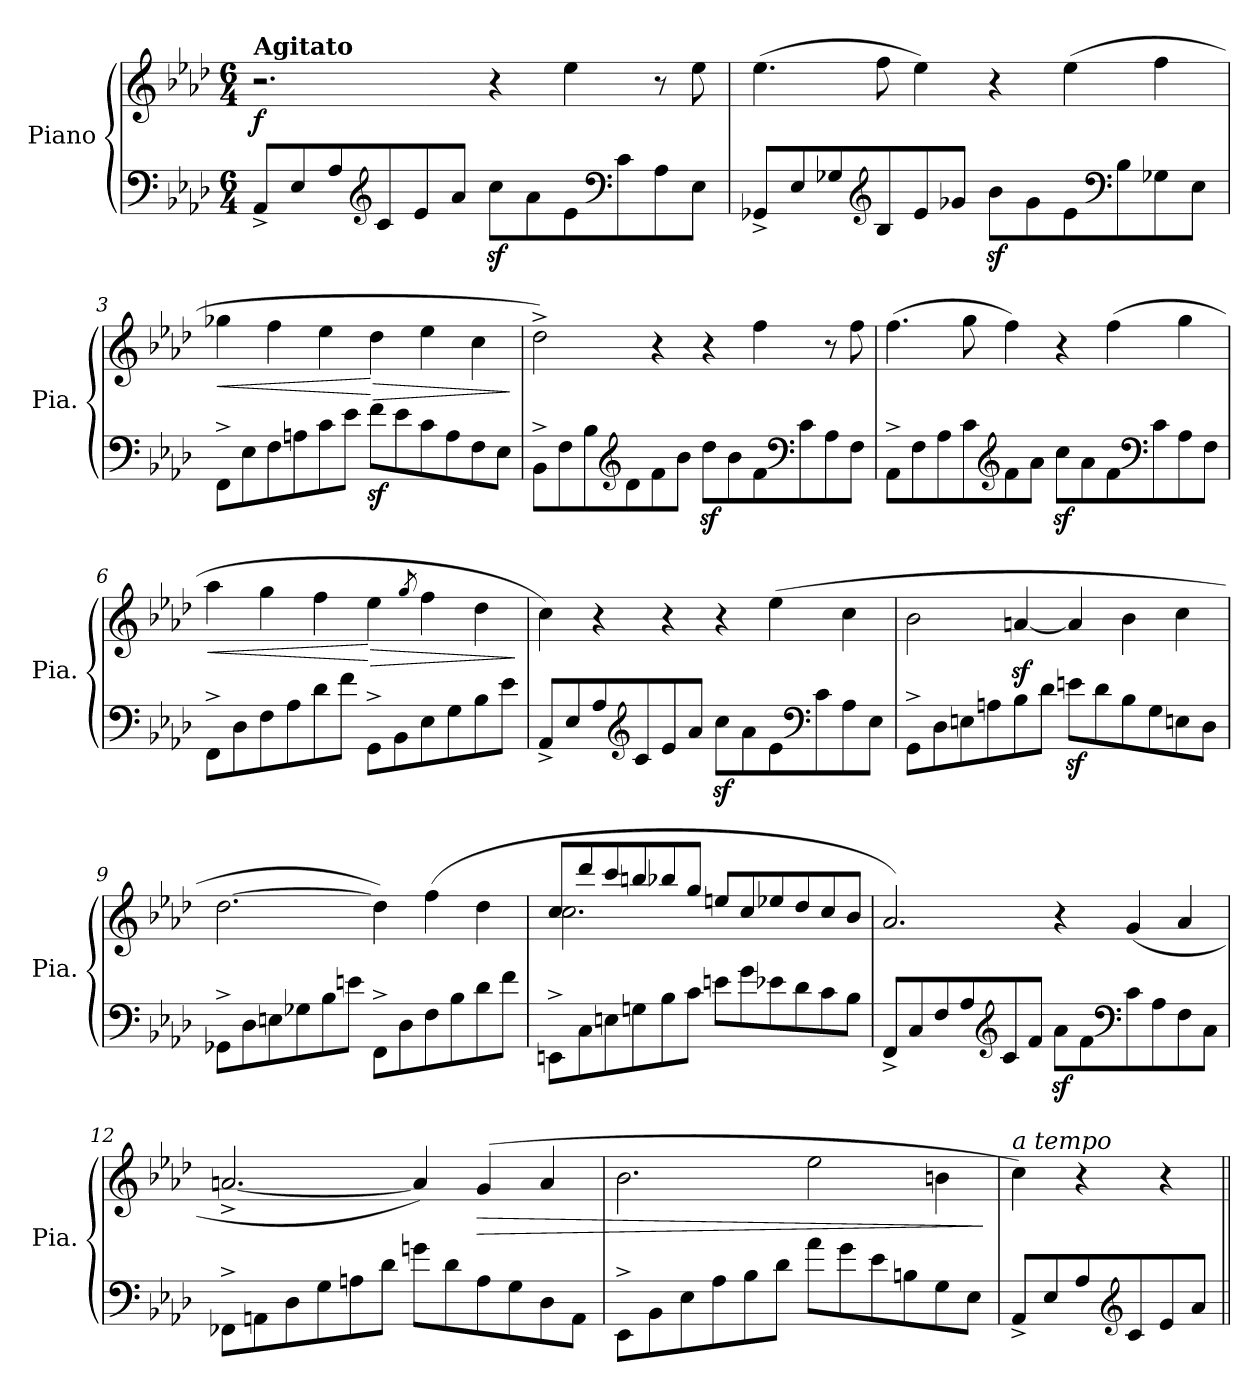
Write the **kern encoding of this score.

**kern	**kern	**dynam
*part1	*part1	*part1
*staff2	*staff1	*staff1/2
*I"Piano	*	*
*I'Pia.	*	*
*clefF4	*clefG2	*
*k[b-e-a-d-]	*k[b-e-a-d-]	*
*M6/4	*M6/4	*
*MM168	*MM168	*
=1	=1	=1
!	!LO:TX:a:B:t=Agitato	!
!	!	!LO:DY:b
8AA-^/L	2.r	f
8E-/	.	.
8A-/	.	.
*clefG2	*	*
8c/	.	.
8e-/	.	.
8a-/J	.	.
8ccz<\L	4r	.
8a-\	.	.
8e-\	4ee-\	.
*clefF4	*	*
8c\	.	.
8A-\	8r	.
8E-\J	8ee-\	.
=2	=2	=2
8GG-X^/L	(4.ee-\	.
8E-/	.	.
8G-X/	.	.
*clefG2	*	*
8B-/	8ff\	.
8e-/	4ee-\)	.
8g-X/J	.	.
8b-z<\L	4r	.
8g-\	.	.
8e-\	(4ee-\	.
*clefF4	*	*
8B-\	.	.
8G-X\	4ff\	.
8E-\J	.	.
!!LO:LB:g=z
=3	=3	=3
!	!	!LO:HP:b
8FF^\L	4gg-X\	<
8E-\	.	.
8F\	4ff\	.
8An\	.	.
8c\	4ee-\	.
8e-\J	.	.
!	!	!LO:HP:n=1:b
8fz<\L	4dd-\	[ >
8e-\	.	.
8c\	4ee-\	.
8A\	.	.
8F\	4cc\	.
8E-\J	.	.
.	.	]
=4	=4	=4
8BB-^\L	2dd-^\)	.
8F\	.	.
8B-\	.	.
*clefG2	*	*
8d-\	.	.
8f\	4r	.
8b-\J	.	.
8dd-z<\L	4r	.
8b-\	.	.
8f\	4ff\	.
*clefF4	*	*
8c\	.	.
8A-\	8r	.
8F\J	8ff\	.
!!LO:LB:g=z
=5	=5	=5
8AA-^\L	(4.ff\	.
8F\	.	.
8A-\	.	.
8c\	8gg\	.
*clefG2	*	*
8f\	4ff\)	.
8a-\J	.	.
8ccz<\L	4r	.
8a-\	.	.
8f\	(4ff\	.
*clefF4	*	*
8c\	.	.
8A-\	4gg\	.
8F\J	.	.
=6	=6	=6
!	!	!LO:HP:b
8FF^\L	4aa-\	<
8D-\	.	.
8F\	4gg\	.
8A-\	.	.
8d-\	4ff\	.
8f\J	.	.
!	!	!LO:HP:n=1:b
8GG^\L	4ee-\	[ >
8BB-\	.	.
.	8qgg/	.
8E-\	4ff\	.
8G\	.	.
8B-\	4dd-\	.
8e-\J	.	.
.	.	]
=7	=7	=7
8AA-^/L	4cc\)	.
8E-/	.	.
8A-/	4r	.
*clefG2	*	*
8c/	.	.
8e-/	4r	.
8a-/J	.	.
8ccz<\L	4r	.
8a-\	.	.
8e-\	(4ee-\	.
*clefF4	*	*
8c\	.	.
8A-\	4cc\	.
8E-\J	.	.
!!LO:LB:g=z
=8	=8	=8
8GG^\L	2b-\	.
8D-\	.	.
8En\	.	.
8An\	.	.
8B-\	[4anz</	.
8d-\J	.	.
8enz<\L	4a/]	.
8d-\	.	.
8B-\	4b-\	.
8G\	.	.
8En\	4cc\	.
8D-\J	.	.
=9	=9	=9
8GG-X^\L	[2.dd-\	.
8D-\	.	.
8En\	.	.
8G-X\	.	.
8B-\	.	.
8en\J	.	.
8FF^\L	4dd-\])	.
8D-\	.	.
8F\	(4ff\	.
8B-\	.	.
8d-\	4dd-\	.
8f\J	.	.
!!LO:PB:g=z
=10	=10	=10
*	*^	*
8EEn^\L	8cc/L	2.cc\	.
8C\	8ddd-/	.	.
8En\	8ccc/	.	.
8Gn\	8bbn/	.	.
8B-\	8bb-X/	.	.
8c\J	8gg/J	.	.
8en\L	8een/L	2.ryy	.
8g\	8cc/	.	.
8e-X\	8ee-X/	.	.
8d-\	8dd-/	.	.
8c\	8cc/	.	.
8B-\J	8b-/J	.	.
*	*v	*v	*
=11	=11	=11
8FF^/L	2.a-/)	.
8C/	.	.
8F/	.	.
8A-/	.	.
*clefG2	*	*
8c/	.	.
8f/J	.	.
8a-z<\L	4r	.
8f\	.	.
*clefF4	*	*
8c\	(>4g/	.
8A-\	.	.
8F\	4a-/	.
8C\J	.	.
!!LO:LB:g=z
=12	=12	=12
8FF-X^\L	[2.an^/	.
8AAn\	.	.
8D-\	.	.
8G\	.	.
8An\	.	.
8d-\J	.	.
8gn\L	4a/])	.
8d-\	.	.
!	!	!LO:HP:b
8A\	(4g/	>
8G\	.	.
8D-\	4a/	.
8AA\J	.	.
=13	=13	=13
8EE-^\L	2.b-\	.
8BB-\	.	.
8E-\	.	.
8A-\	.	.
8B-\	.	.
8d-\J	.	.
8a-\L	2ee-\	.
8g\	.	.
8e-\	.	.
8Bn\	.	.
8G\	4bn\	.
8E-\J	.	.
.	.	]
=14	=14	=14
!	!LO:TX:a:i:t=a tempo	!
8AA-^/L	4cc\)	.
8E-/	.	.
8A-/	4r	.
*clefG2	*	*
8c/	.	.
8e-/	4r	.
8a-/J	.	.
=||	=||	=||
*-	*-	*-
